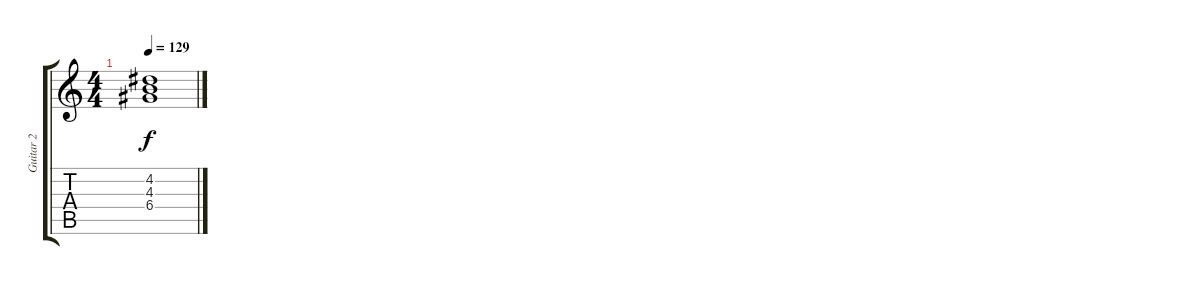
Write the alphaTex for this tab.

\track ("Guitar 2" "Guitar 2") {instrument electricguitarjazz}
\staff {score tabs}
\tuning (E4 B3 G3 D3 A2 E2) {hide}
\ts (4 4)
\tempo 129
\clef g2
\ks c
(4.2{t} 4.3{t} 6.4{t}).1{dy f}
